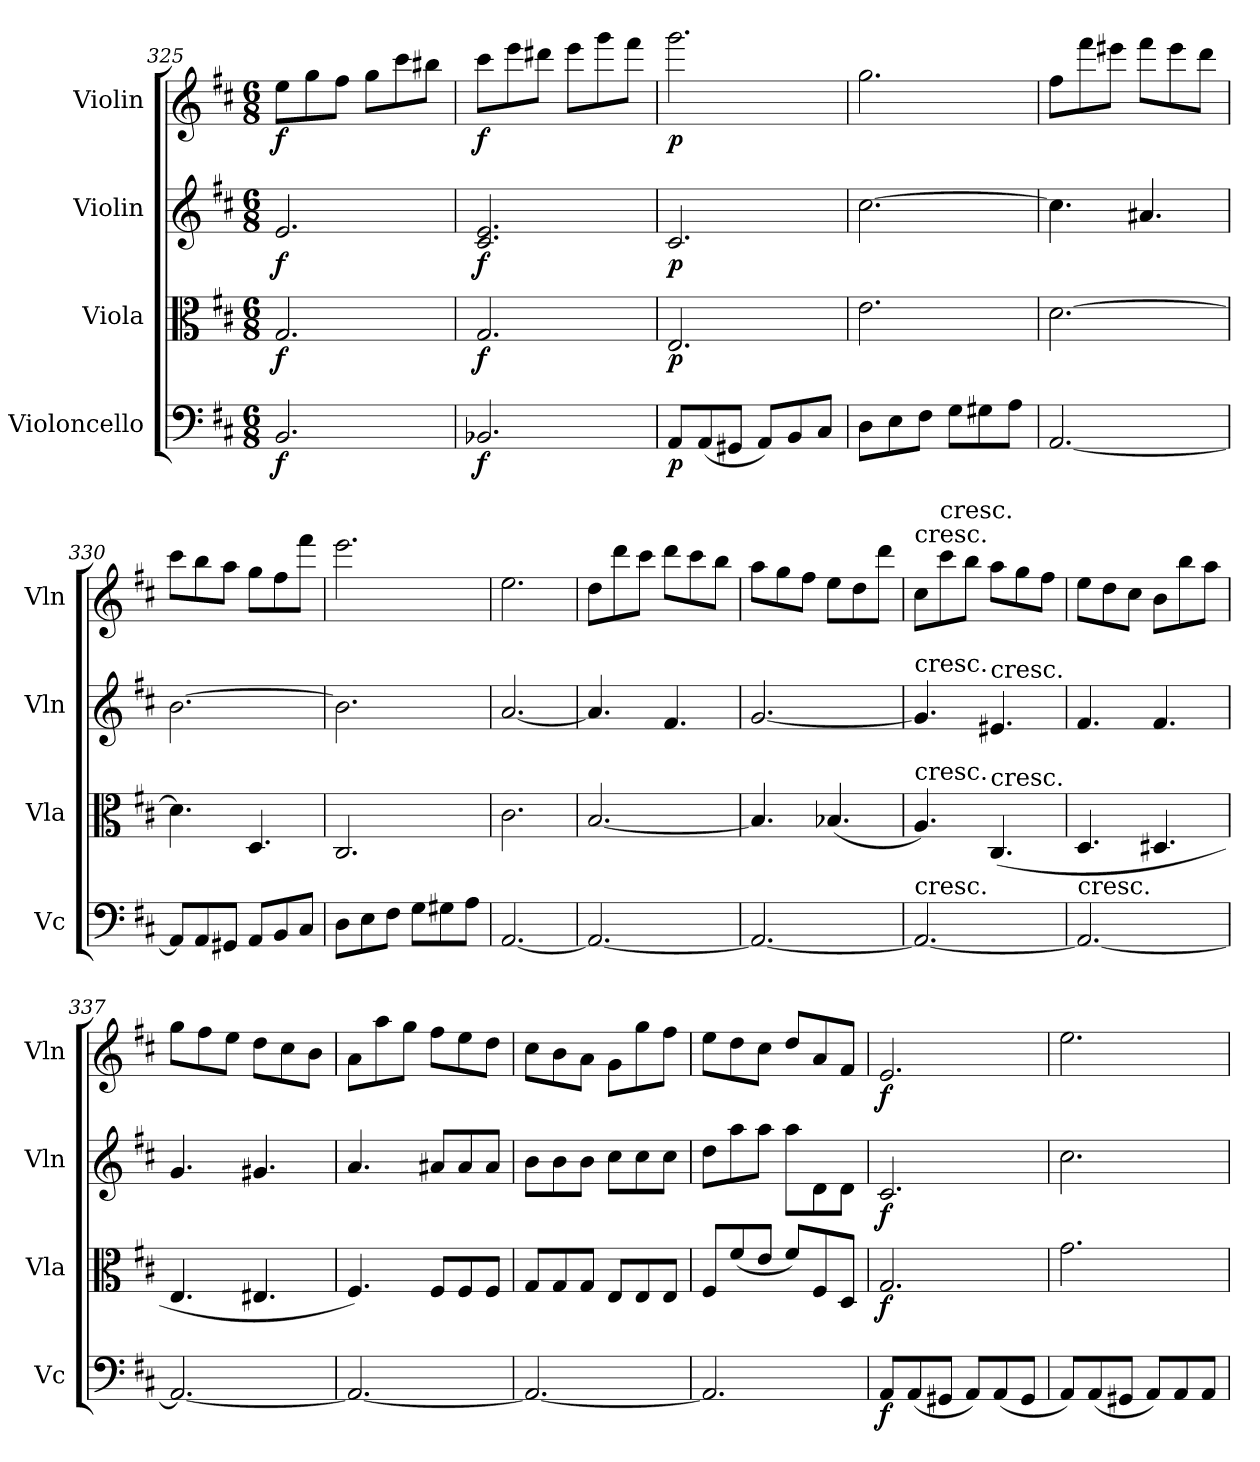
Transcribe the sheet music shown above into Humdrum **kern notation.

**kern	**dynam	**kern	**dynam	**kern	**dynam	**kern	**dynam
*part4	*part4	*part3	*part3	*part2	*part2	*part1	*part1
*staff4	*staff4	*staff3	*staff3	*staff2	*staff2	*staff1	*staff1
*I"Violoncello	*	*I"Viola	*	*I"Violin	*	*I"Violin	*
*I'Vc	*	*I'Vla	*	*I'Vln	*	*I'Vln	*
*clefF4	*	*clefC3	*	*clefG2	*	*clefG2	*
*k[f#c#]	*	*k[f#c#]	*	*k[f#c#]	*	*k[f#c#]	*
*M6/8	*	*M6/8	*	*M6/8	*	*M6/8	*
=325	=325	=325	=325	=325	=325	=325	=325
2.BB/	f	2.G/	f	2.e/	f	8ee\L	f
.	.	.	.	.	.	8gg\	.
.	.	.	.	.	.	8ff#\J	.
.	.	.	.	.	.	8gg\L	.
.	.	.	.	.	.	8ccc#\	.
.	.	.	.	.	.	8bb#X\J	.
=326	=326	=326	=326	=326	=326	=326	=326
2.BB-X/	f	2.G/	f	2.c#/ 2.e/	f	8ccc#\L	f
.	.	.	.	.	.	8eee\	.
.	.	.	.	.	.	8ddd#X\J	.
.	.	.	.	.	.	8eee\L	.
.	.	.	.	.	.	8ggg\	.
.	.	.	.	.	.	8fff#\J	.
=327	=327	=327	=327	=327	=327	=327	=327
8AA/L	p	2.E/	p	2.c#/	p	2.ggg\	p
(8AA/	.	.	.	.	.	.	.
8GG#X/J	.	.	.	.	.	.	.
8AA/L)	.	.	.	.	.	.	.
8BB/	.	.	.	.	.	.	.
8C#/J	.	.	.	.	.	.	.
=328	=328	=328	=328	=328	=328	=328	=328
8D\L	.	2.e\	.	[2.cc#\	.	2.gg\	.
8E\	.	.	.	.	.	.	.
8F#\J	.	.	.	.	.	.	.
8G\L	.	.	.	.	.	.	.
8G#X\	.	.	.	.	.	.	.
8A\J	.	.	.	.	.	.	.
=329	=329	=329	=329	=329	=329	=329	=329
[2.AA/	.	[2.d\	.	4.cc#\]	.	8ff#\L	.
.	.	.	.	.	.	8fff#\	.
.	.	.	.	.	.	8eee#X\J	.
.	.	.	.	4.a#X/	.	8fff#\L	.
.	.	.	.	.	.	8eee#\	.
.	.	.	.	.	.	8ddd\J	.
=330	=330	=330	=330	=330	=330	=330	=330
8AA/L]	.	4.d\]	.	[2.b\	.	8ccc#\L	.
8AA/	.	.	.	.	.	8bb\	.
8GG#X/J	.	.	.	.	.	8aa\J	.
8AA/L	.	4.D/	.	.	.	8gg\L	.
8BB/	.	.	.	.	.	8ff#\	.
8C#/J	.	.	.	.	.	8fff#\J	.
=331	=331	=331	=331	=331	=331	=331	=331
8D\L	.	2.C#/	.	2.b\]	.	2.eee\	.
8E\	.	.	.	.	.	.	.
8F#\J	.	.	.	.	.	.	.
8G\L	.	.	.	.	.	.	.
8G#X\	.	.	.	.	.	.	.
8A\J	.	.	.	.	.	.	.
=332	=332	=332	=332	=332	=332	=332	=332
[2.AA/	.	2.c#\	.	[2.a/	.	2.ee\	.
=333	=333	=333	=333	=333	=333	=333	=333
2.AA/_	.	[2.B/	.	4.a/]	.	8dd\L	.
.	.	.	.	.	.	8ddd\	.
.	.	.	.	.	.	8ccc#\J	.
.	.	.	.	4.f#/	.	8ddd\L	.
.	.	.	.	.	.	8ccc#\	.
.	.	.	.	.	.	8bb\J	.
=334	=334	=334	=334	=334	=334	=334	=334
2.AA/_	.	4.B/]	.	[2.g/	.	8aa\L	.
.	.	.	.	.	.	8gg\	.
.	.	.	.	.	.	8ff#\J	.
.	.	(4.B-X/	.	.	.	8ee\L	.
.	.	.	.	.	.	8dd\	.
.	.	.	.	.	.	8ddd\J	.
=335	=335	=335	=335	=335	=335	=335	=335
!	!	!	!	!	!	!LO:TX:t=cresc.	!
!	!	!	!	!LO:TX:t=cresc.	!	!	!
!	!	!LO:TX:t=cresc.	!	!	!	!	!
!LO:TX:t=cresc.	!	!	!	!	!	!	!
2.AA/_	.	4.A/)	.	4.g/]	.	8cc#\L	.
!	!	!	!	!	!	!LO:TX:t=cresc.	!
.	.	.	.	.	.	8ccc#\	.
.	.	.	.	.	.	8bb\J	.
!	!	!	!	!LO:TX:t=cresc.	!	!	!
!	!	!LO:TX:t=cresc.	!	!	!	!	!
.	.	(4.C#/	.	4.e#X/	.	8aa\L	.
.	.	.	.	.	.	8gg\	.
.	.	.	.	.	.	8ff#\J	.
=336	=336	=336	=336	=336	=336	=336	=336
!LO:TX:t=cresc.	!	!	!	!	!	!	!
2.AA/_	.	4.D/	.	4.f#/	.	8ee\L	.
.	.	.	.	.	.	8dd\	.
.	.	.	.	.	.	8cc#\J	.
.	.	4.D#X/	.	4.f#/	.	8b\L	.
.	.	.	.	.	.	8bb\	.
.	.	.	.	.	.	8aa\J	.
=337	=337	=337	=337	=337	=337	=337	=337
2.AA/_	.	4.E/	.	4.g/	.	8gg\L	.
.	.	.	.	.	.	8ff#\	.
.	.	.	.	.	.	8ee\J	.
.	.	4.E#X/	.	4.g#X/	.	8dd\L	.
.	.	.	.	.	.	8cc#\	.
.	.	.	.	.	.	8b\J	.
=338	=338	=338	=338	=338	=338	=338	=338
2.AA/_	.	4.F#/)	.	4.a/	.	8a\L	.
.	.	.	.	.	.	8aa\	.
.	.	.	.	.	.	8gg\J	.
.	.	8F#/L	.	8a#X/L	.	8ff#\L	.
.	.	8F#/	.	8a#/	.	8ee\	.
.	.	8F#/J	.	8a#/J	.	8dd\J	.
=339	=339	=339	=339	=339	=339	=339	=339
2.AA/_	.	8G/L	.	8b\L	.	8cc#\L	.
.	.	8G/	.	8b\	.	8b\	.
.	.	8G/J	.	8b\J	.	8a\J	.
.	.	8E/L	.	8cc#\L	.	8g\L	.
.	.	8E/	.	8cc#\	.	8gg\	.
.	.	8E/J	.	8cc#\J	.	8ff#\J	.
=340	=340	=340	=340	=340	=340	=340	=340
2.AA/]	.	8F#/L	.	8dd\L	.	8ee\L	.
.	.	(8f#/	.	8aa\	.	8dd\	.
.	.	8e/J	.	8aa\J	.	8cc#\J	.
.	.	8f#/L)	.	8aa\L	.	8dd/L	.
.	.	8F#/	.	8d\	.	8a/	.
.	.	8D/J	.	8d\J	.	8f#/J	.
=341	=341	=341	=341	=341	=341	=341	=341
8AA/L	f	2.G/	f	2.c#/	f	2.e/	f
(8AA/	.	.	.	.	.	.	.
8GG#X/J	.	.	.	.	.	.	.
8AA/L)	.	.	.	.	.	.	.
(8AA/	.	.	.	.	.	.	.
8GG#/J	.	.	.	.	.	.	.
=342	=342	=342	=342	=342	=342	=342	=342
8AA/L)	.	2.g\	.	2.cc#\	.	2.ee\	.
(8AA/	.	.	.	.	.	.	.
8GG#X/J	.	.	.	.	.	.	.
8AA/L)	.	.	.	.	.	.	.
8AA/	.	.	.	.	.	.	.
8AA/J	.	.	.	.	.	.	.
=	=	=	=	=	=	=	=
*-	*-	*-	*-	*-	*-	*-	*-
